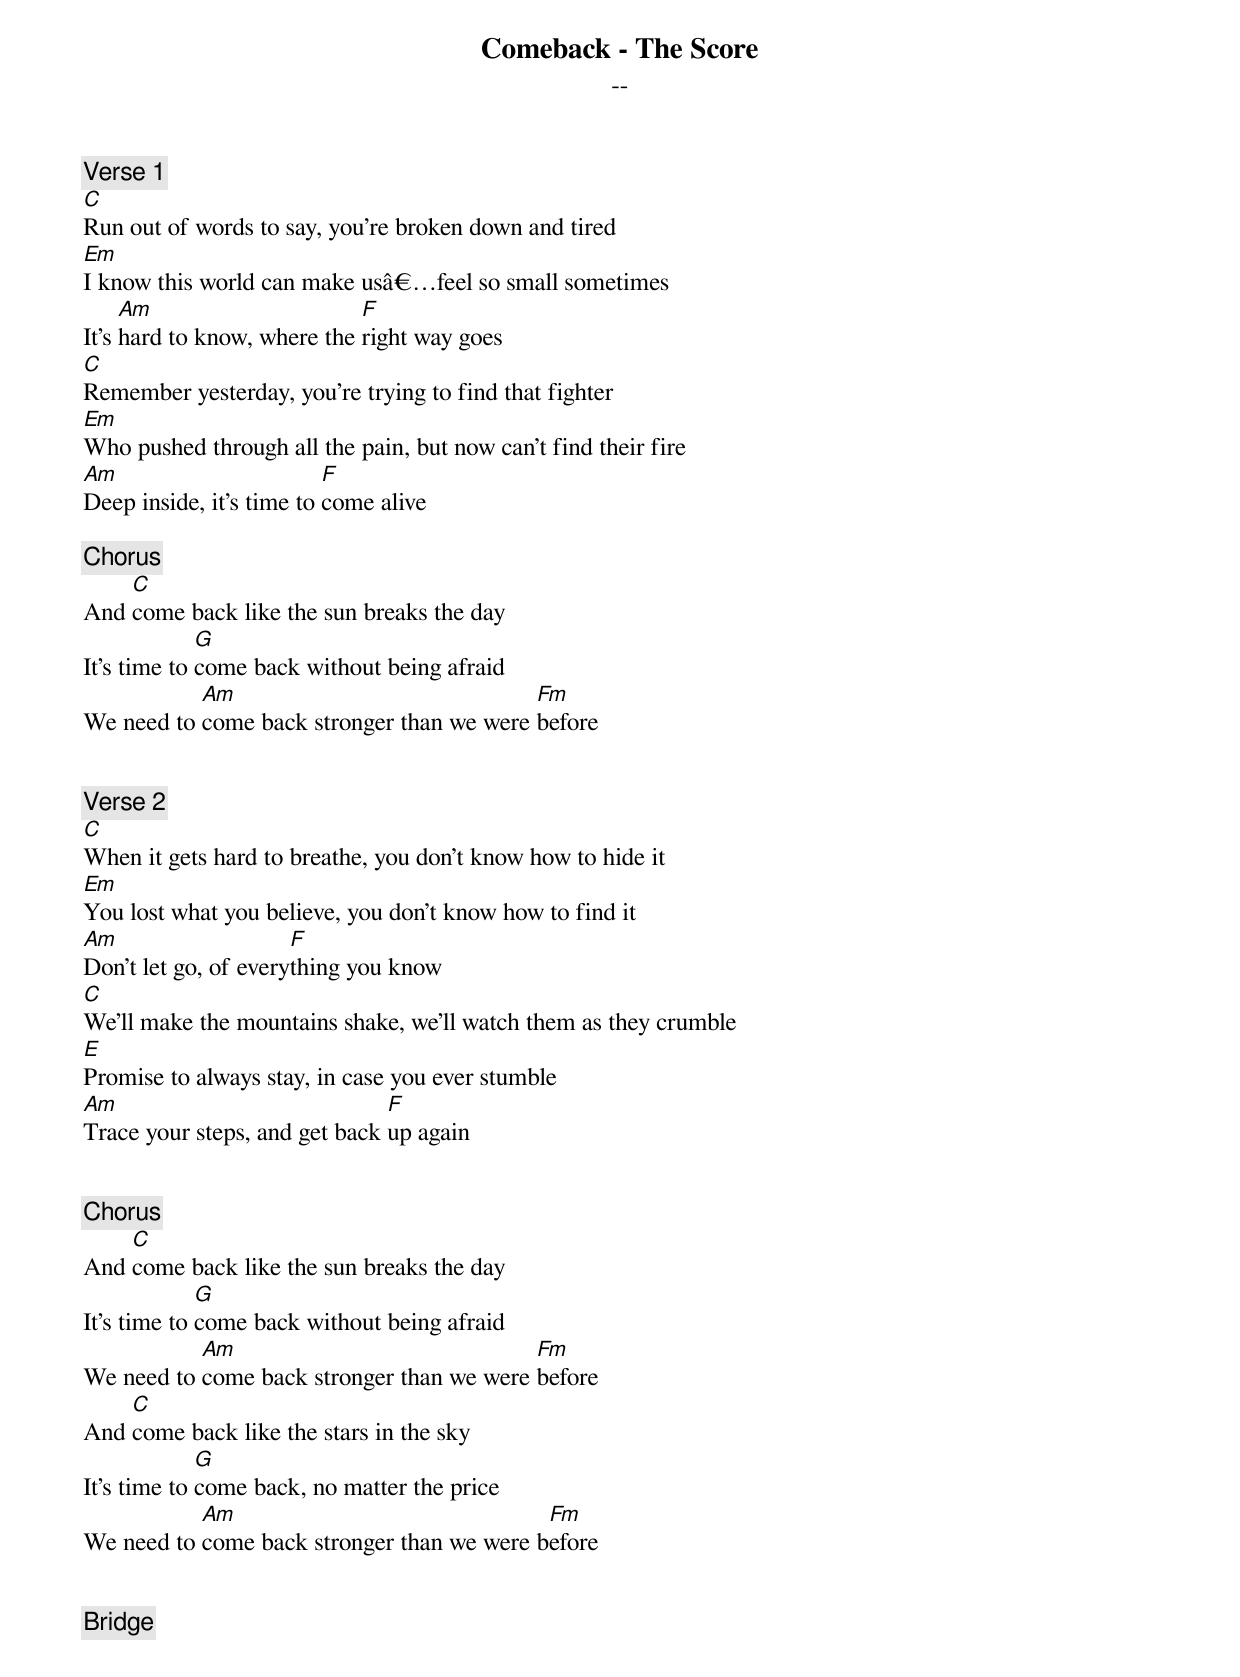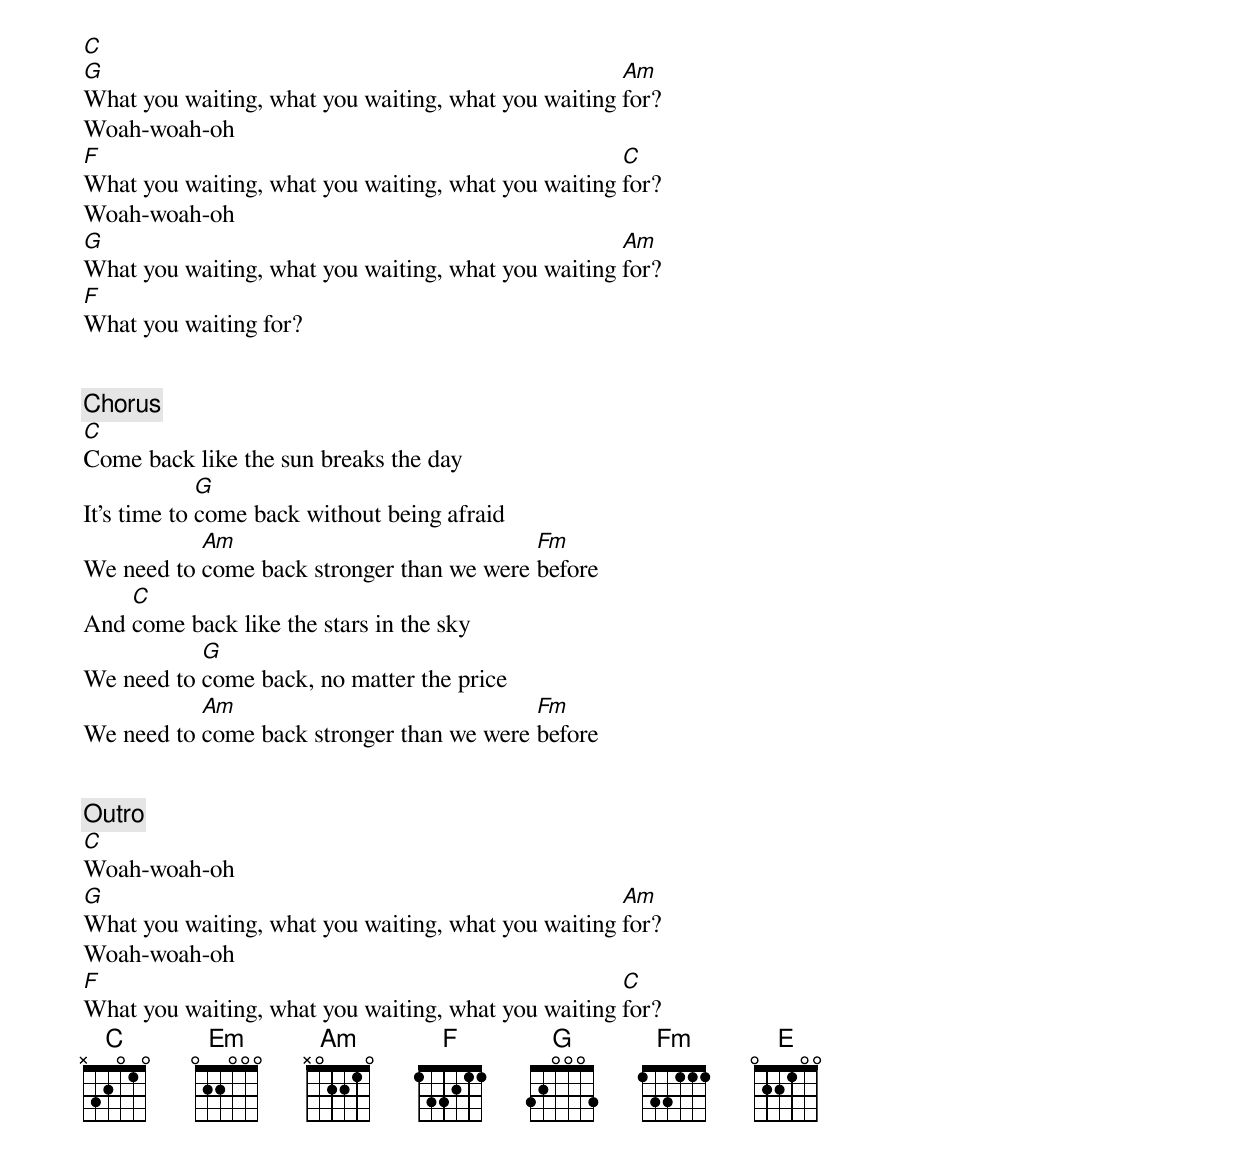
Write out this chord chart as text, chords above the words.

Comeback - The Score
--

[Verse 1]
C
Run out of words to say, you're broken down and tired
Em
I know this world can make usâ€…feel so small sometimes
     Am                      F
It's hard to know, where the right way goes
C
Remember yesterday, you're trying to find that fighter
Em
Who pushed through all the pain, but now can't find their fire
Am                        F
Deep inside, it's time to come alive

[Chorus]
    C
And come back like the sun breaks the day
             G
It's time to come back without being afraid
           Am                              Fm
We need to come back stronger than we were before


[Verse 2]
C
When it gets hard to breathe, you don't know how to hide it
Em
You lost what you believe, you don't know how to find it
Am                    F
Don't let go, of everything you know
C
We'll make the mountains shake, we'll watch them as they crumble
E
Promise to always stay, in case you ever stumble
Am                             F
Trace your steps, and get back up again


[Chorus]
    C
And come back like the sun breaks the day
             G
It's time to come back without being afraid
           Am                              Fm
We need to come back stronger than we were before
    C
And come back like the stars in the sky
             G
It's time to come back, no matter the price
           Am                               Fm
We need to come back stronger than we were before


[Bridge]
C
G                                                    Am
What you waiting, what you waiting, what you waiting for?
Woah-woah-oh
F                                                    C
What you waiting, what you waiting, what you waiting for?
Woah-woah-oh
G                                                    Am
What you waiting, what you waiting, what you waiting for?
F
What you waiting for?


[Chorus]
C
Come back like the sun breaks the day
             G
It's time to come back without being afraid
           Am                              Fm
We need to come back stronger than we were before
    C
And come back like the stars in the sky
           G
We need to come back, no matter the price
           Am                              Fm
We need to come back stronger than we were before


[Outro]
C
Woah-woah-oh
G                                                    Am
What you waiting, what you waiting, what you waiting for?
Woah-woah-oh
F                                                    C
What you waiting, what you waiting, what you waiting for?
